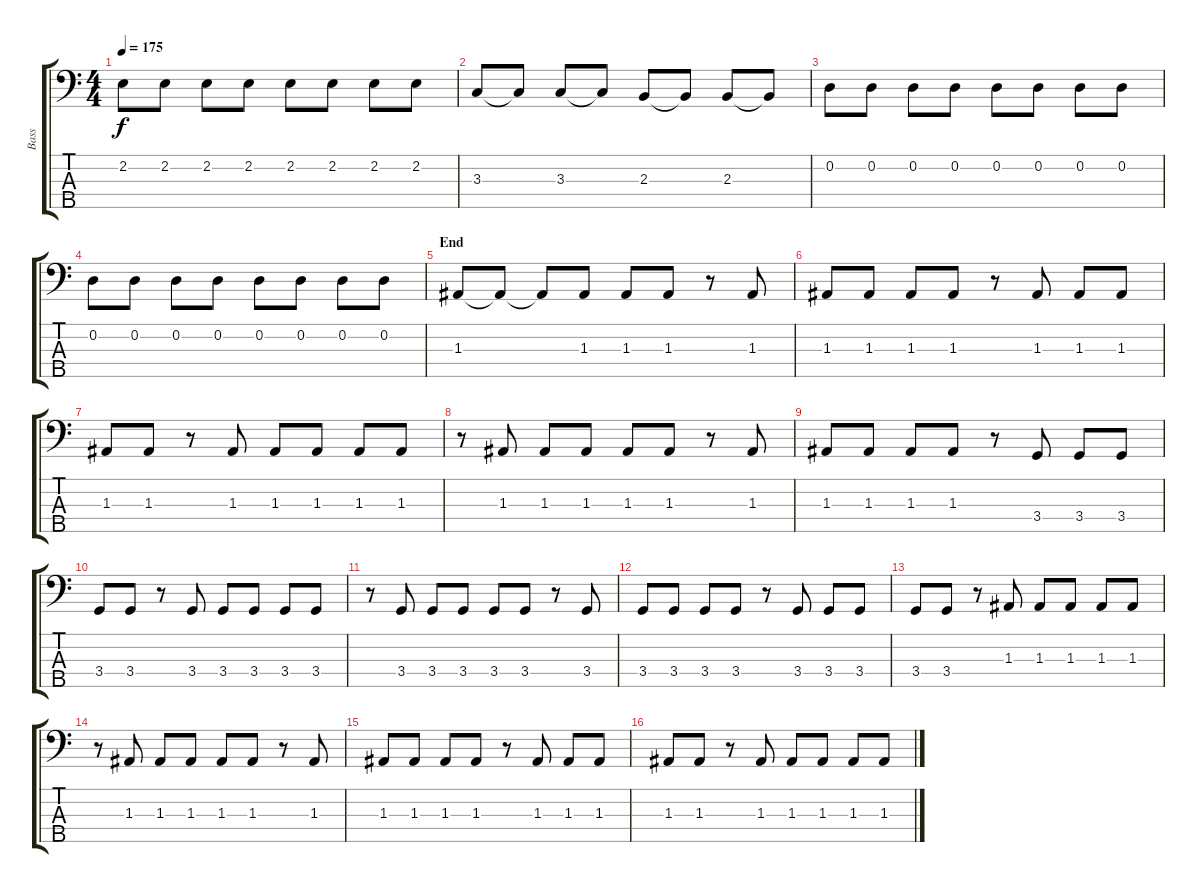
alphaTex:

\track ("Bass" "Bass") {instrument electricbasspick}
\staff {score tabs}
\tuning (G2 D2 A1 E1 B0) {hide}
\ts (4 4)
\tempo 175
\clef f4
\ks c
2.2.8{dy f} 2.2.8 2.2.8 2.2.8 2.2.8 2.2.8 2.2.8 2.2.8 |
3.3.8 3.3{t}.8 3.3.8 3.3{t}.8 2.3.8 2.3{t}.8 2.3.8 2.3{t}.8 |
0.2.8 0.2.8 0.2.8 0.2.8 0.2.8 0.2.8 0.2.8 0.2.8 |
0.2.8 0.2.8 0.2.8 0.2.8 0.2.8 0.2.8 0.2.8 0.2.8 |
\section ("" "End")
1.3.8 1.3{t}.8 1.3{t}.8 1.3.8 1.3.8 1.3.8 r.8 1.3.8 |
1.3.8 1.3.8 1.3.8 1.3.8 r.8 1.3.8 1.3.8 1.3.8 |
1.3.8 1.3.8 r.8 1.3.8 1.3.8 1.3.8 1.3.8 1.3.8 |
r.8 1.3.8 1.3.8 1.3.8 1.3.8 1.3.8 r.8 1.3.8 |
1.3.8 1.3.8 1.3.8 1.3.8 r.8 3.4.8 3.4.8 3.4.8 |
3.4.8 3.4.8 r.8 3.4.8 3.4.8 3.4.8 3.4.8 3.4.8 |
r.8 3.4.8 3.4.8 3.4.8 3.4.8 3.4.8 r.8 3.4.8 |
3.4.8 3.4.8 3.4.8 3.4.8 r.8 3.4.8 3.4.8 3.4.8 |
3.4.8 3.4.8 r.8 1.3.8 1.3.8 1.3.8 1.3.8 1.3.8 |
r.8 1.3.8 1.3.8 1.3.8 1.3.8 1.3.8 r.8 1.3.8 |
1.3.8 1.3.8 1.3.8 1.3.8 r.8 1.3.8 1.3.8 1.3.8 |
1.3.8 1.3.8 r.8 1.3.8 1.3.8 1.3.8 1.3.8 1.3.8
